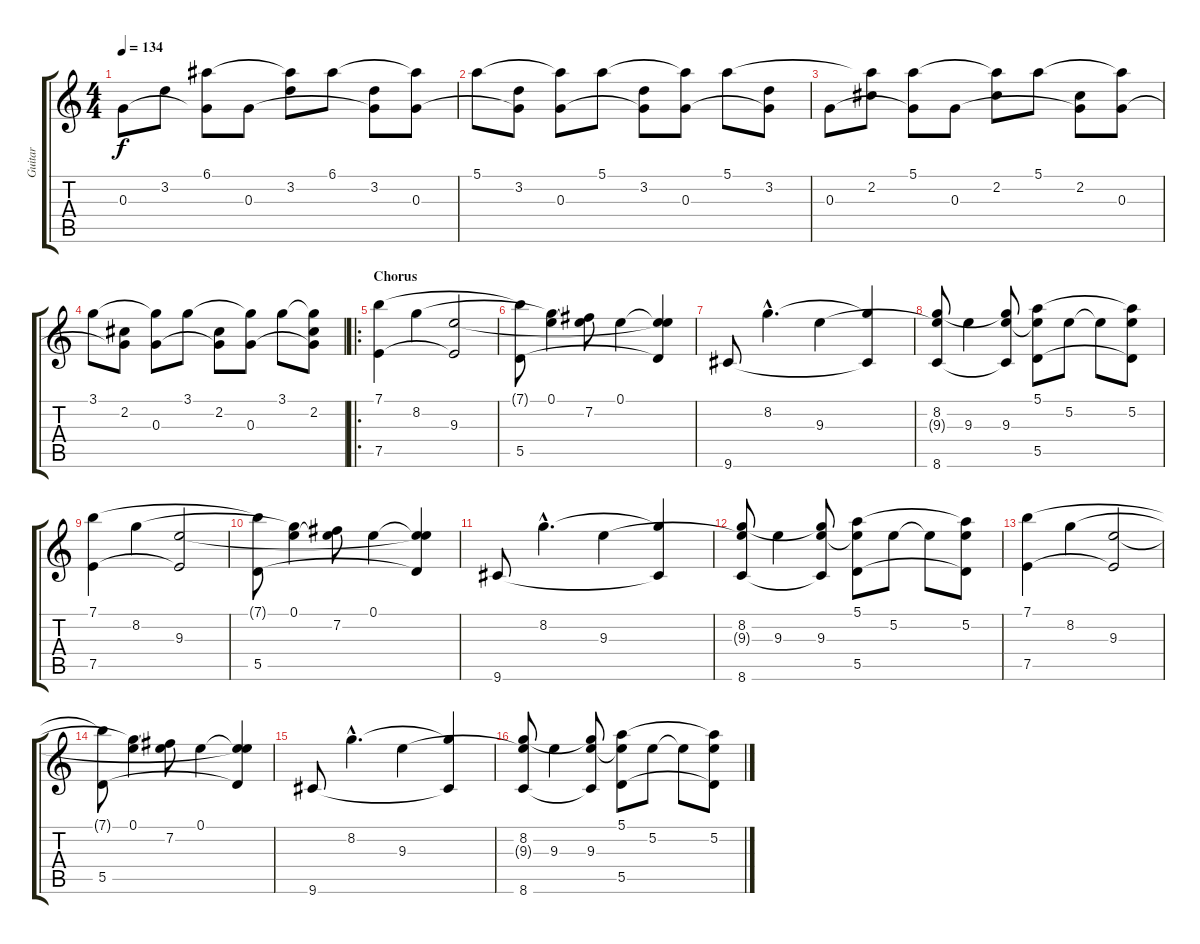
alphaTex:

\track ("Guitar " "Guitar ") {instrument electricguitarjazz}
\staff {score tabs}
\tuning (E4 B3 G3 D3 A2 E2) {hide}
\ts (4 4)
\tempo 134
\clef g2
\ks c
0.3.8{dy f} 3.2.8 (6.1 0.3{t}).8 0.3.8 (6.1{t} 3.2).8 6.1.8 (3.2 0.3{t}).8 (6.1{t} 0.3).8 |
5.1.8 (3.2 0.3{t}).8 (5.1{t} 0.3).8 5.1.8 (3.2 0.3{t}).8 (5.1{t} 0.3).8 5.1.8 (3.2 0.3{t}).8 |
0.3.8 (5.1{t} 2.2).8 (5.1 0.3{t}).8 0.3.8 (5.1{t} 2.2).8 5.1.8 (2.2 0.3{t}).8 (5.1{t} 0.3).8 |
3.1.8 (2.2 0.3{t}).8 (3.1{t} 0.3).8 3.1.8 (2.2 0.3{t}).8 (3.1{t} 0.3).8 3.1.8 (3.1{t} 2.2 0.3{t}).8 |
\ro
\section ("" "Chorus")
(7.1 7.5).4 8.2.4 (9.3 7.5{t}).2 |
(7.1{t} 5.5).8 (0.1 8.2{t}).4 (0.1{t} 7.2).8 0.1.4 (0.1{t} 9.3{t} 5.5{t}).4 |
9.6.8 8.2{hac}.4{d} 9.3.4 (8.2{t} 9.6{t}).4 |
(8.2 9.3{t} 8.6).8 9.3.4 (8.2{t} 9.3 8.6{t}).8 (5.1 9.3{t} 5.5).8 5.2.8 5.2{t}.8 (5.1{t} 5.2 5.5{t}).8 |
(7.1 7.5).4 8.2.4 (9.3 7.5{t}).2 |
(7.1{t} 5.5).8 (0.1 8.2{t}).4 (0.1{t} 7.2).8 0.1.4 (0.1{t} 9.3{t} 5.5{t}).4 |
9.6.8 8.2{hac}.4{d} 9.3.4 (8.2{t} 9.6{t}).4 |
(8.2 9.3{t} 8.6).8 9.3.4 (8.2{t} 9.3 8.6{t}).8 (5.1 9.3{t} 5.5).8 5.2.8 5.2{t}.8 (5.1{t} 5.2 5.5{t}).8 |
(7.1 7.5).4 8.2.4 (9.3 7.5{t}).2 |
(7.1{t} 5.5).8 (0.1 8.2{t}).4 (0.1{t} 7.2).8 0.1.4 (0.1{t} 9.3{t} 5.5{t}).4 |
9.6.8 8.2{hac}.4{d} 9.3.4 (8.2{t} 9.6{t}).4 |
(8.2 9.3{t} 8.6).8 9.3.4 (8.2{t} 9.3 8.6{t}).8 (5.1 9.3{t} 5.5).8 5.2.8 5.2{t}.8 (5.1{t} 5.2 5.5{t}).8
